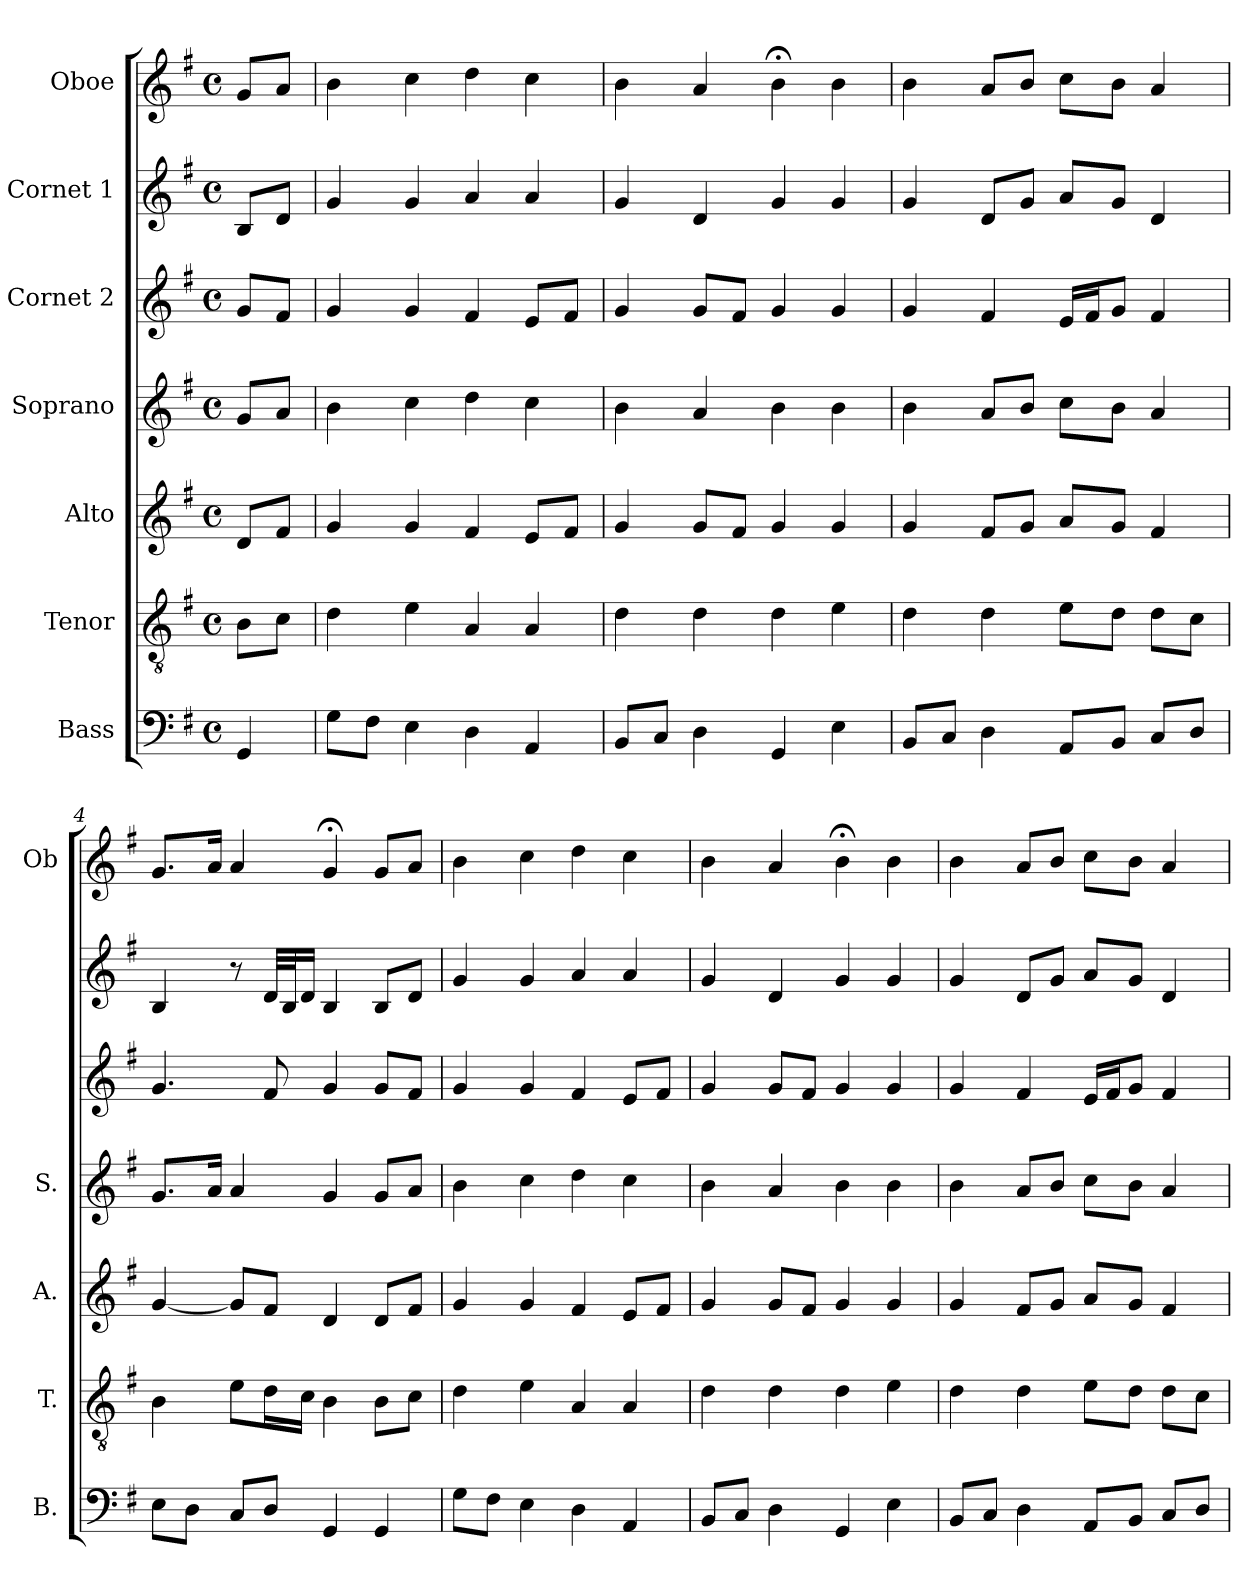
**kern	**kern	**kern	**kern	**kern	**kern	**kern
*part7	*part6	*part5	*part4	*part3	*part2	*part1
*staff7	*staff6	*staff5	*staff4	*staff3	*staff2	*staff1
*I"Bass	*I"Tenor	*I"Alto	*I"Soprano	*I"Cornet 2	*I"Cornet 1	*I"Oboe
*I'B.	*I'T.	*I'A.	*I'S.	*	*	*I'Ob
*clefF4	*clefGv2	*clefG2	*clefG2	*clefG2	*clefG2	*clefG2
*k[f#]	*k[f#]	*k[f#]	*k[f#]	*k[f#]	*k[f#]	*k[f#]
*G:	*G:	*G:	*G:	*G:	*G:	*G:
*M4/4	*M4/4	*M4/4	*M4/4	*M4/4	*M4/4	*M4/4
*met(c)	*met(c)	*met(c)	*met(c)	*met(c)	*met(c)	*met(c)
=	=	=	=	=	=	=
4GG/	8B\L	8d/L	8g/L	8g/L	8B/L	8g/L
.	8c\J	8f#/J	8a/J	8f#/J	8d/J	8a/J
=1	=1	=1	=1	=1	=1	=1
8G\L	4d\	4g/	4b\	4g/	4g/	4b\
8F#\J	.	.	.	.	.	.
4E\	4e\	4g/	4cc\	4g/	4g/	4cc\
4D\	4A/	4f#/	4dd\	4f#/	4a/	4dd\
4AA/	4A/	8e/L	4cc\	8e/L	4a/	4cc\
.	.	8f#/J	.	8f#/J	.	.
=2	=2	=2	=2	=2	=2	=2
8BB/L	4d\	4g/	4b\	4g/	4g/	4b\
8C/J	.	.	.	.	.	.
4D\	4d\	8g/L	4a/	8g/L	4d/	4a/
.	.	8f#/J	.	8f#/J	.	.
4GG/	4d\	4g/	4b\	4g/	4g/	4b;<\
4E\	4e\	4g/	4b\	4g/	4g/	4b\
=3	=3	=3	=3	=3	=3	=3
8BB/L	4d\	4g/	4b\	4g/	4g/	4b\
8C/J	.	.	.	.	.	.
4D\	4d\	8f#/L	8a/L	4f#/	8d/L	8a/L
.	.	8g/J	8b/J	.	8g/J	8b/J
8AA/L	8e\L	8a/L	8cc\L	16e/LL	8a/L	8cc\L
.	.	.	.	16f#/J	.	.
8BB/J	8d\J	8g/J	8b\J	8g/J	8g/J	8b\J
8C/L	8d\L	4f#/	4a/	4f#/	4d/	4a/
8D/J	8c\J	.	.	.	.	.
!!LO:LB:g=z
=4	=4	=4	=4	=4	=4	=4
8E\L	4B\	[4g/	8.g/L	4.g/	4B/	8.g/L
8D\J	.	.	.	.	.	.
.	.	.	16a/Jk	.	.	16a/Jk
8C/L	8e\L	8g/L]	4a/	.	8r	4a/
8D/J	16d\L	8f#/J	.	8f#/	32d/LLL	.
.	.	.	.	.	32B/J	.
.	16c\JJ	.	.	.	16d/JJ	.
4GG/	4B\	4d/	4g/	4g/	4B/	4g;</
4GG/	8B\L	8d/L	8g/L	8g/L	8B/L	8g/L
.	8c\J	8f#/J	8a/J	8f#/J	8d/J	8a/J
=5	=5	=5	=5	=5	=5	=5
8G\L	4d\	4g/	4b\	4g/	4g/	4b\
8F#\J	.	.	.	.	.	.
4E\	4e\	4g/	4cc\	4g/	4g/	4cc\
4D\	4A/	4f#/	4dd\	4f#/	4a/	4dd\
4AA/	4A/	8e/L	4cc\	8e/L	4a/	4cc\
.	.	8f#/J	.	8f#/J	.	.
=6	=6	=6	=6	=6	=6	=6
8BB/L	4d\	4g/	4b\	4g/	4g/	4b\
8C/J	.	.	.	.	.	.
4D\	4d\	8g/L	4a/	8g/L	4d/	4a/
.	.	8f#/J	.	8f#/J	.	.
4GG/	4d\	4g/	4b\	4g/	4g/	4b;<\
4E\	4e\	4g/	4b\	4g/	4g/	4b\
=7	=7	=7	=7	=7	=7	=7
8BB/L	4d\	4g/	4b\	4g/	4g/	4b\
8C/J	.	.	.	.	.	.
4D\	4d\	8f#/L	8a/L	4f#/	8d/L	8a/L
.	.	8g/J	8b/J	.	8g/J	8b/J
8AA/L	8e\L	8a/L	8cc\L	16e/LL	8a/L	8cc\L
.	.	.	.	16f#/J	.	.
8BB/J	8d\J	8g/J	8b\J	8g/J	8g/J	8b\J
8C/L	8d\L	4f#/	4a/	4f#/	4d/	4a/
8D/J	8c\J	.	.	.	.	.
=	=	=	=	=	=	=
*-	*-	*-	*-	*-	*-	*-
